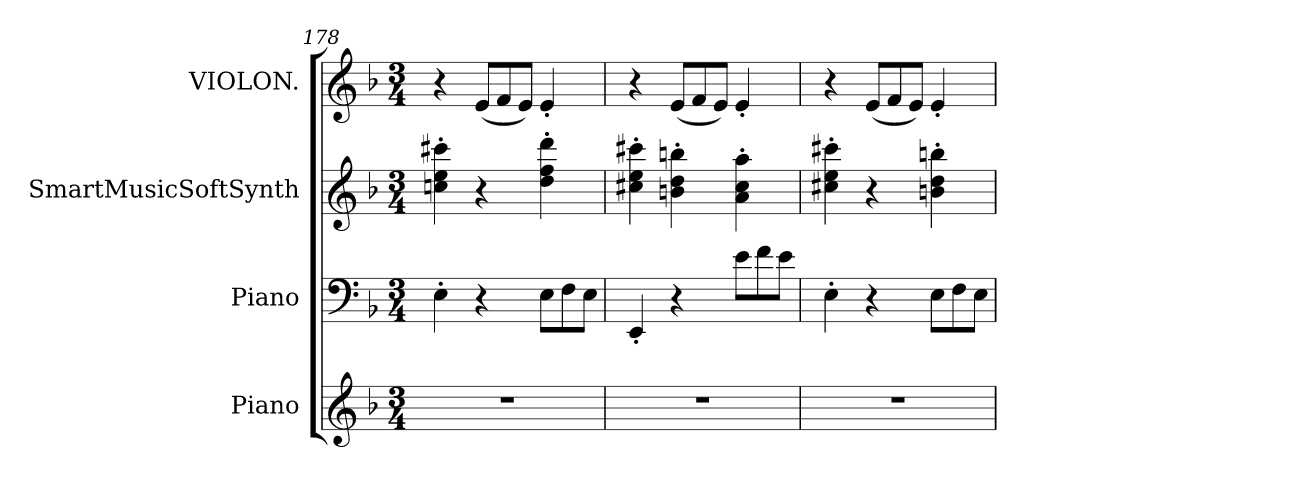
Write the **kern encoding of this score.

**kern	**kern	**kern	**kern
*part4	*part3	*part2	*part1
*staff4	*staff3	*staff2	*staff1
*I"Piano	*I"Piano	*I"SmartMusicSoftSynth	*I"VIOLON.
*I'P.	*	*	*
*clefG2	*clefF4	*clefG2	*clefG2
*k[b-]	*k[b-]	*k[b-]	*k[b-]
*M3/4	*M3/4	*M3/4	*M3/4
=178	=178	=178	=178
2.r	4E'\	4ccn'\ 4ee'\ 4ccc#X'\	4r
*	*	*	*Xtuplet
.	4r	4r	(12e/L
.	.	.	12f/
.	.	.	12e/J)
*	*Xtuplet	*	*
.	12E\L	4dd'\ 4ff'\ 4ddd'\	4e'/
.	12F\	.	.
.	12E\J	.	.
!!LO:LB:g=z
=179	=179	=179	=179
2.r	4EE'/	4cc#X'\ 4ee'\ 4ccc#X'\	4r
.	4r	4bn'\ 4dd'\ 4bbn'\	(12e/L
.	.	.	12f/
.	.	.	12e/J)
.	12e\L	4a'\ 4cc#'\ 4aa'\	4e'/
.	12f\	.	.
.	12e\J	.	.
=180	=180	=180	=180
2.r	4E'\	4cc#X'\ 4ee'\ 4ccc#X'\	4r
.	4r	4r	(12e/L
.	.	.	12f/
.	.	.	12e/J)
.	12E\L	4bn'\ 4dd'\ 4bbn'\	4e'/
.	12F\	.	.
.	12E\J	.	.
=	=	=	=
*-	*-	*-	*-
